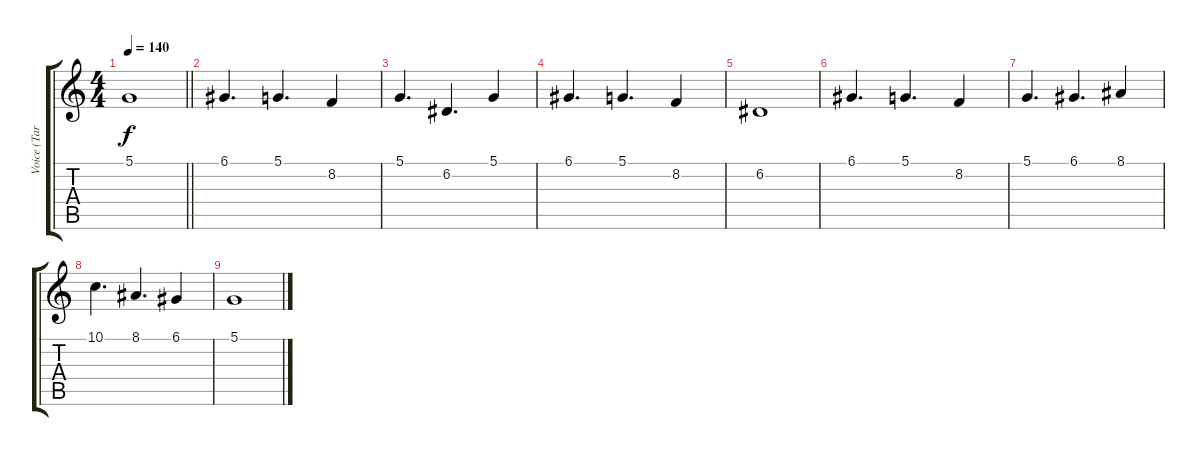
\track ("Voice (Tarja)" "Voice (Tar") {instrument choiraahs}
\staff {score tabs}
\tuning (D4 A3 F3 C3 G2 D2) {hide}
\ts (4 4)
\tempo 140
\clef g2
\barLineRight lightlight
\ks c
5.1.1{dy f} |
6.1.4{d} 5.1.4{d} 8.2.4 |
5.1.4{d} 6.2.4{d} 5.1.4 |
6.1.4{d} 5.1.4{d} 8.2.4 |
6.2.1 |
6.1.4{d} 5.1.4{d} 8.2.4 |
5.1.4{d} 6.1.4{d} 8.1.4 |
10.1.4{d} 8.1.4{d} 6.1.4 |
5.1.1
